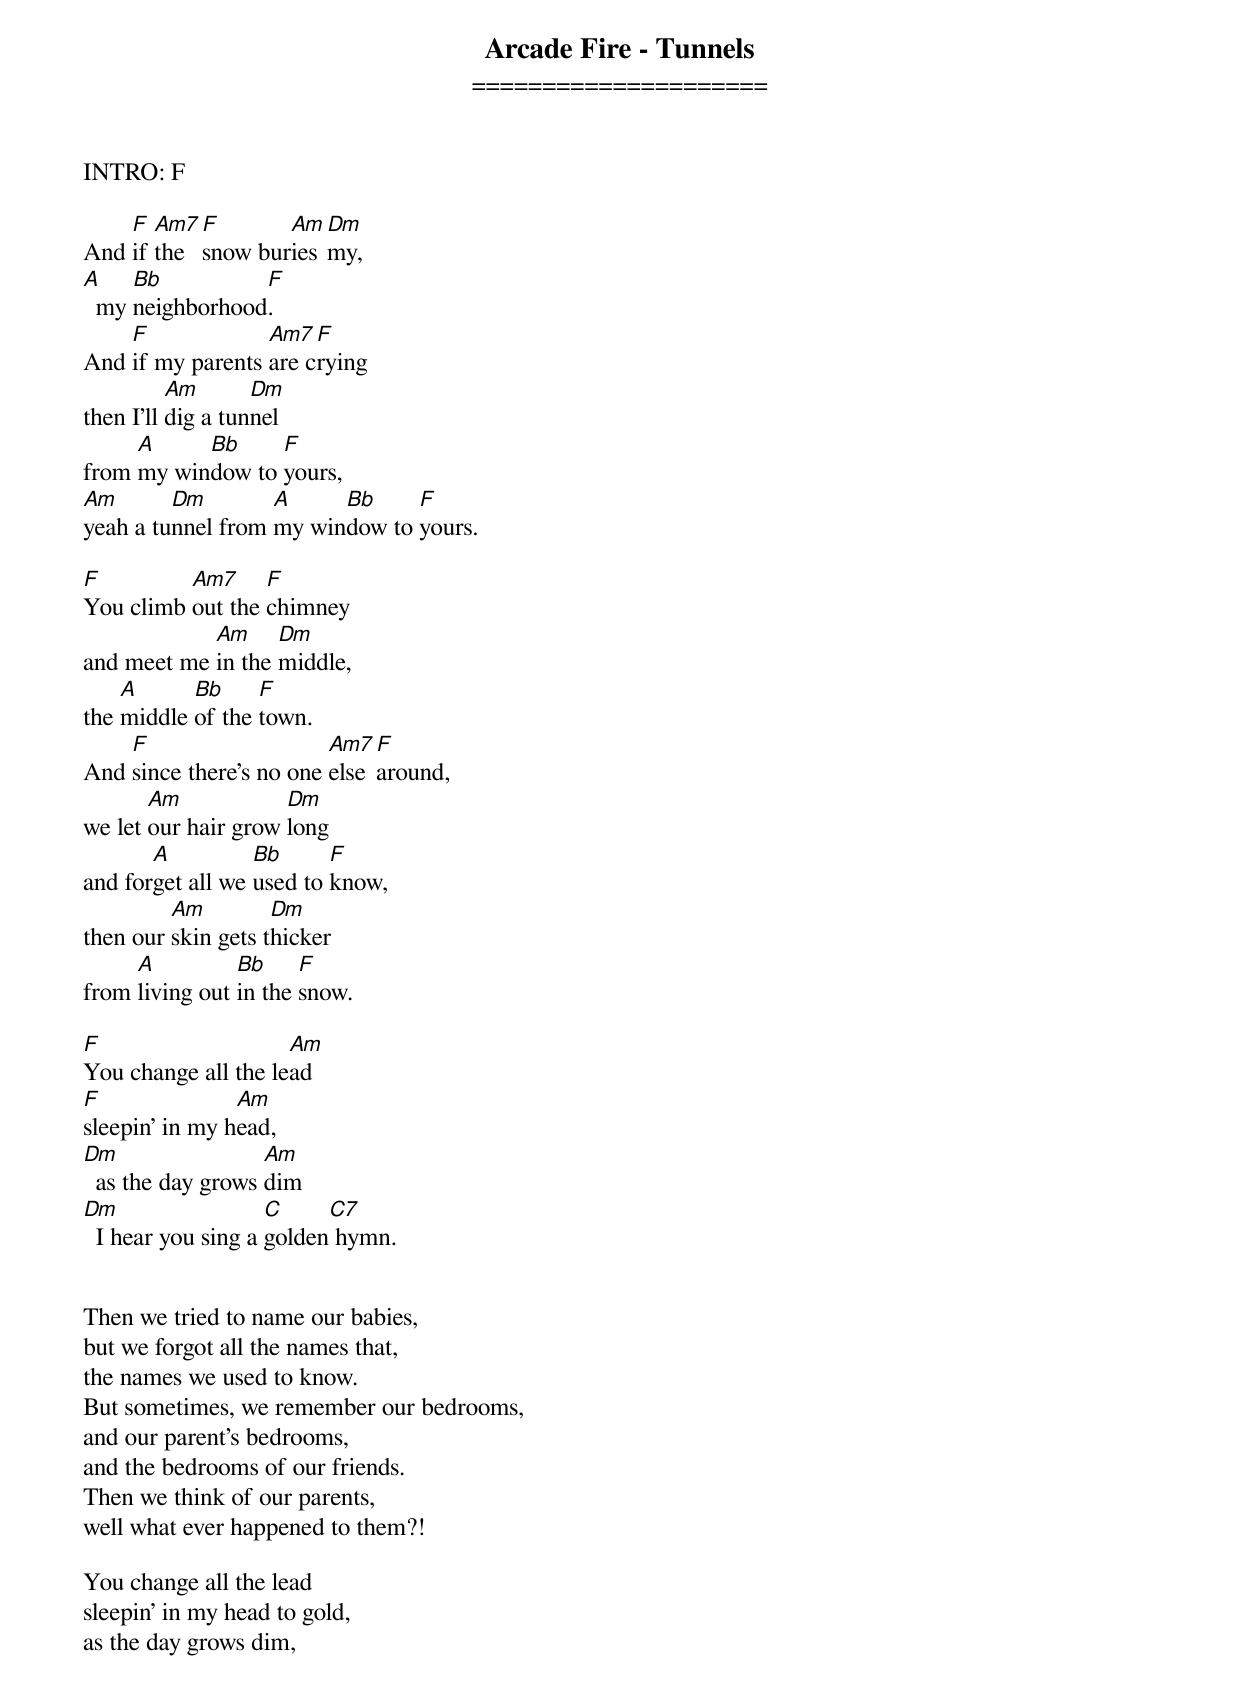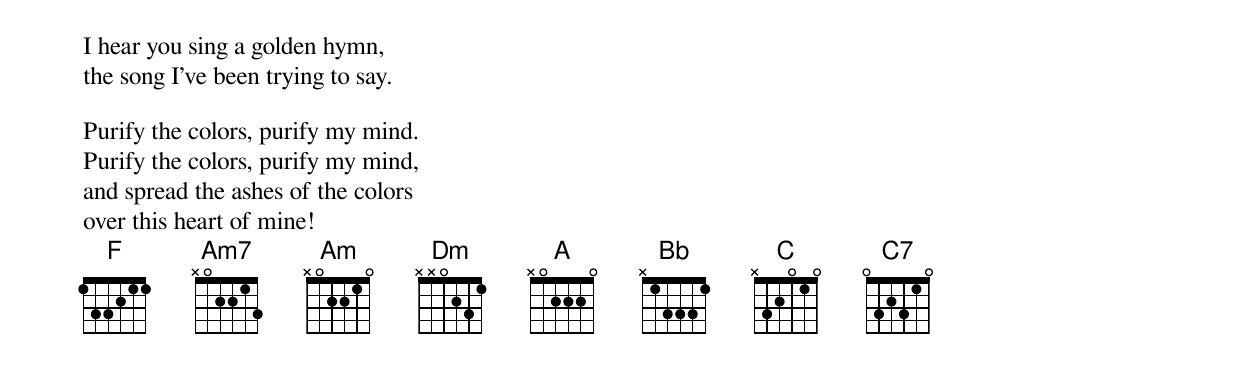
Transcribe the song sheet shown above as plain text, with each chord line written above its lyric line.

Arcade Fire - Tunnels
=====================

INTRO: F

    F  Am7 F       Am  Dm
And if the snow buries my,
A    Bb          F
  my neighborhood.
    F             Am7  F
And if my parents are crying
          Am       Dm
then I'll dig a tunnel
     A     Bb     F
from my window to yours,
Am       Dm        A     Bb     F
yeah a tunnel from my window to yours.

F         Am7     F
You climb out the chimney
            Am     Dm
and meet me in the middle,
    A      Bb     F
the middle of the town.
    F                    Am7  F
And since there's no one else around,
       Am            Dm
we let our hair grow long
       A          Bb      F
and forget all we used to know,
         Am         Dm
then our skin gets thicker
     A          Bb     F
from living out in the snow.

F                    Am
You change all the lead
F               Am
sleepin' in my head,
Dm                 Am
  as the day grows dim
Dm                  C     C7
  I hear you sing a golden hymn.


Then we tried to name our babies,
but we forgot all the names that,
the names we used to know.
But sometimes, we remember our bedrooms,
and our parent's bedrooms,
and the bedrooms of our friends.
Then we think of our parents,
well what ever happened to them?!

You change all the lead
sleepin' in my head to gold,
as the day grows dim,
I hear you sing a golden hymn,
the song I've been trying to say.

Purify the colors, purify my mind.
Purify the colors, purify my mind,
and spread the ashes of the colors
over this heart of mine!
